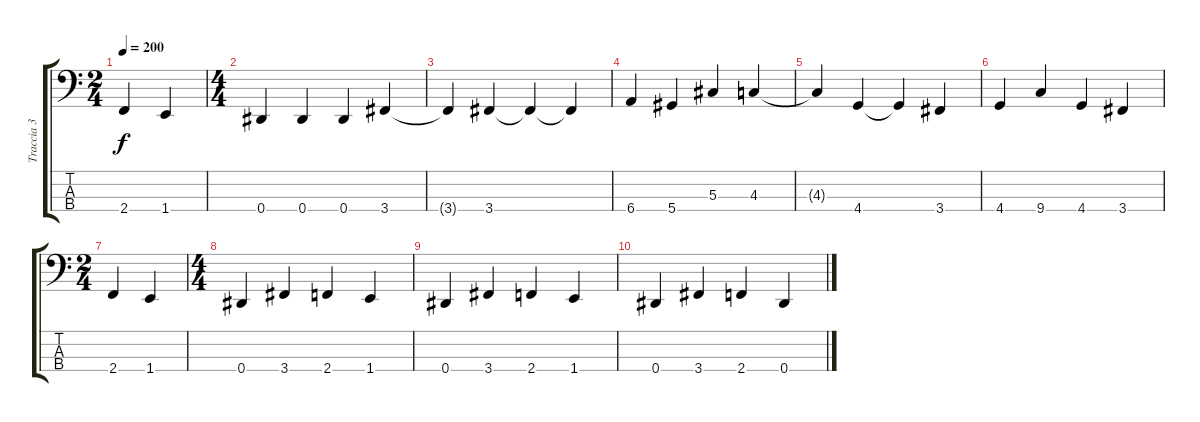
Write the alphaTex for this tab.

\track ("Traccia 3" "Traccia 3") {instrument electricbasspick}
\staff {score tabs}
\tuning (Gb2 Db2 Ab1 Eb1) {hide}
\ts (2 4)
\tempo 200
\clef f4
\ks c
2.4.4{dy f} 1.4.4 |
\ts (4 4)
0.4.4 0.4.4 0.4.4 3.4.4 |
3.4{t}.4 3.4.4 3.4{t}.4 3.4{t}.4 |
6.4.4 5.4.4 5.3.4 4.3.4 |
4.3{t}.4 4.4.4 4.4{t}.4 3.4.4 |
4.4.4 9.4.4 4.4.4 3.4.4 |
\ts (2 4)
2.4.4 1.4.4 |
\ts (4 4)
0.4.4 3.4.4 2.4.4 1.4.4 |
0.4.4 3.4.4 2.4.4 1.4.4 |
0.4.4 3.4.4 2.4.4 0.4.4
